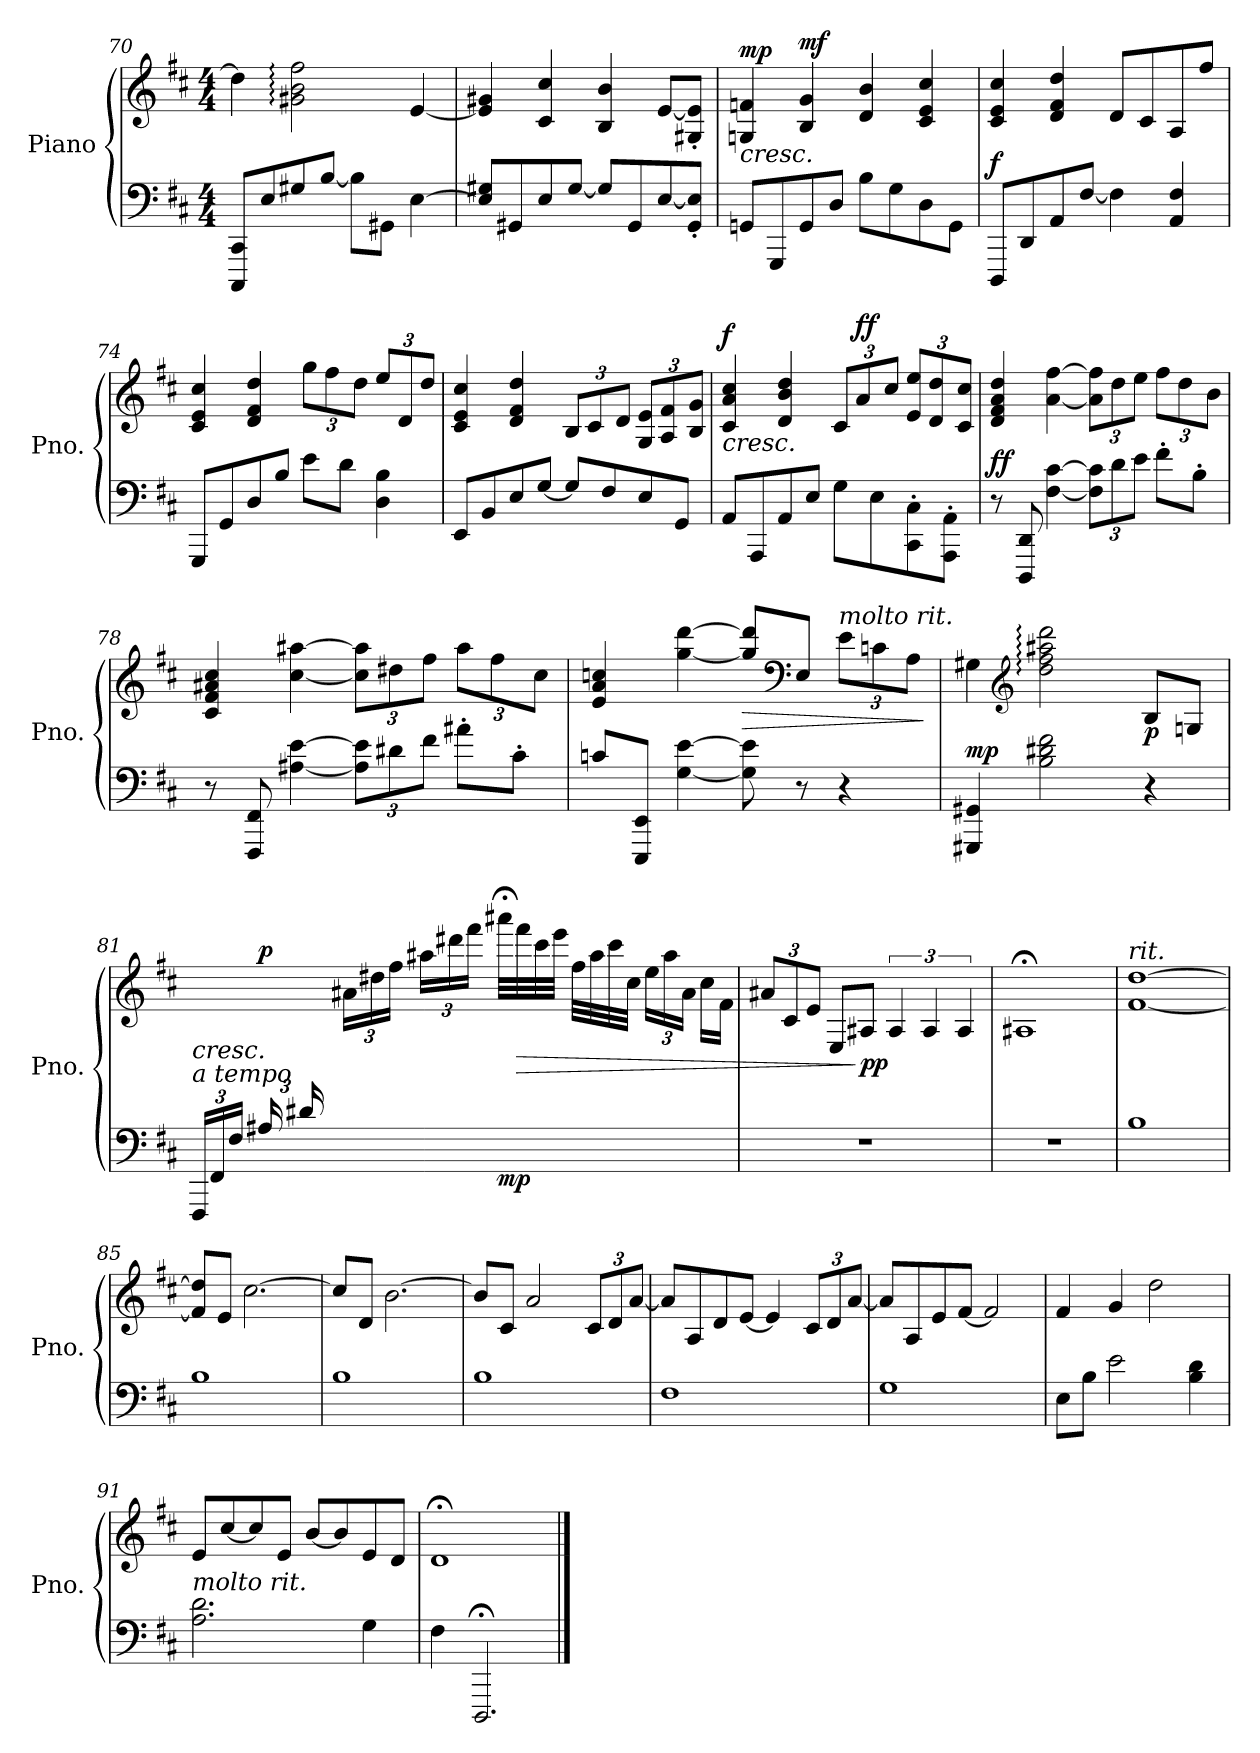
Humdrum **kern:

**kern	**kern	**dynam
*part1	*part1	*part1
*staff2	*staff1	*staff1/2
*I"Piano	*	*
*I'Pno.	*	*
*clefF4	*clefG2	*
*k[f#c#]	*k[f#c#]	*
*M4/4	*M4/4	*
=70	=70	=70
8CCC#/ 8CC#/L	4dd#\]	.
8E/	.	.
8G#X/	2g#X\: 2b\: 2ff#\:	.
[8B/J	.	.
8B\L]	.	.
8GG#X\J	.	.
[4E\	[4e/	.
=71	=71	=71
8E/] 8G#X/L	4e/] 4g#X/	.
8GG#X/	.	.
8E/	4c#/ 4cc#/	.
[8G#/J	.	.
8G#/L]	4B/ 4b/	.
8GG#/	.	.
[8E/	[8e/L	.
8GG#/' 8E/]'J	8G#X/' 8e/]'J	.
!!LO:LB:g=z
=72	=72	=72
!	!	!LO:HP:b
!	!	!LO:DY:n=1:a
8GGn/L	4Gn/ 4fn/	< mp
8GGG/	.	.
!	!	!LO:DY:n=2:a
8GG/	4B/ 4g/	mf
8D/J	.	.
8B\L	4d/ 4b/	.
8G\	.	.
8D\	4c#/ 4e/ 4cc#/	.
8GG\J	.	.
.	.	[
=73	=73	=73
!	!	!LO:DY:a=2
8DDD/L	4c#/ 4e/ 4cc#/	f
8DD/	.	.
8AA/	4d/ 4f#/ 4dd/	.
[8F#/J	.	.
4F#\]	8d/L	.
.	8c#/	.
4AA/ 4F#/	8A/	.
.	8ff#/J	.
=74	=74	=74
8GGG/L	4c#/ 4e/ 4cc#/	.
8GG/	.	.
8D/	4d/ 4f#/ 4dd/	.
8B/J	.	.
*	*Xbrackettup	*
8e\L	12gg\L	.
.	12ff#\	.
8d\J	.	.
.	12dd\J	.
4D\ 4B\	12ee/L	.
.	12d/	.
.	12dd/J	.
=75	=75	=75
8EE/L	4c#/ 4e/ 4cc#/	.
8BB/	.	.
8E/	4d/ 4f#/ 4dd/	.
[8G/J	.	.
8G/L]	12B/L	.
.	12c#/	.
8F#/	.	.
.	12d/J	.
8E/	12G/ 12e/L	.
.	12A/ 12f#/	.
8GG/J	.	.
.	12B/ 12g/J	.
!!LO:LB:g=z
=76	=76	=76
!	!	!LO:HP:b
!	!	!LO:DY:n=1:a
8AA/L	4c#/ 4a/ 4cc#/	< f
8AAA/	.	.
8AA/	4d/ 4b/ 4dd/	.
8E/J	.	.
8G\L	12c#/L	.
!	!	!LO:DY:n=2:a
.	12a/	ff
8E\	.	.
.	12cc#/J	.
8CC#\' 8C#\'	12e/ 12ee/L	.
.	12d/ 12dd/	.
8AAA\' 8AA\'J	.	.
.	12c#/ 12cc#/J	.
.	.	[
=77	=77	=77
!	!	!LO:DY:a=2
8r	4d/ 4f#/ 4a/ 4dd/	ff
8DDD/ 8DD/	.	.
[4F#\ [4c#\	[4a\ [4ff#\	.
*Xbrackettup	*	*
12F#\] 12c#\]L	12a\] 12ff#\]L	.
12d\	12dd\	.
12e\J	12ee\J	.
8f#'\L	12ff#\L	.
.	12dd\	.
8B'\J	.	.
.	12b\J	.
=78	=78	=78
8r	4c#/ 4f#/ 4a#X/ 4cc#/	.
8FFF#/ 8FF#/	.	.
[4A#X\ [4e\	[4cc#\ [4aa#X\	.
12A#\] 12e\]L	12cc#\] 12aa#\]L	.
12d#X\	12dd#X\	.
12f#\J	12ff#\J	.
8a#X'\L	12aa#\L	.
.	12ff#\	.
8c#'\J	.	.
.	12cc#\J	.
!!LO:PB:g=z
=79	=79	=79
8cn/L	4e/ 4a/ 4ccn/	.
8EEE/ 8EE/J	.	.
[4G\ [4e\	[4gg\ [4ddd\	.
!	!	!LO:HP:b
8G\] 8e\]	8gg/] 8ddd/]L	>
*	*clefF4	*
8r	8E/J	.
*	*MM68	*
!	!LO:TX:a:i:t=molto rit.	!
4r	12e\L	.
.	12cn\	.
.	12A\J	.
.	.	]
=80	=80	=80
*	*MM65	*
!	!	!LO:DY:a=2
4GGG#X/ 4GG#X/	4G#X\	mp
*	*clefG2	*
*	*MM55	*
2B\ 2d#X\ 2f#\	2dd\: 2ff#\: 2aa#X\: 2ddd\:	.
!	!	!LO:DY:b
4r	8B/L	p
.	8Gn/J	.
!!LO:LB:g=z
=81	=81	=81
*	*MM72	*
*^	*	*
!LO:TX:a:i:t=a tempo	!	!	!
!	!	!	!LO:HP:b
8ryy	24FFF#/LL	8ryy	<
.	24FF#/	.	.
.	24F#/JJ	.	.
!	!	!	!LO:DY:a
24A#X/LL	8ryy	12ryy	p
24d#X/	.	.	.
24%19ryy	.	24f#\JJ	.
.	4ryy	24a#X\LL	.
.	.	24dd#X\	.
.	.	24ff#\JJ	.
.	.	24aa#X\LL	.
.	.	24ddd#X\	.
.	.	24fff#\JJ	.
*	*	*MM20	*
!	!	!	!LO:DY:n=1:b=2
.	2ryy	32aaa#X;<\LLL	[ mp
*	*	*MM72	*
!	!	!	!LO:HP:b
.	.	32fff#\	>
.	.	32ccc#\	.
.	.	32eee\JJJ	.
.	.	32ff#\LLL	.
.	.	32aa#\	.
.	.	32ccc#\	.
.	.	32cc#\JJJ	.
.	.	24ee\LL	.
.	.	24aa#\	.
.	.	24a#\JJ	.
.	.	16cc#\LL	.
.	.	16f#\JJ	.
*v	*v	*	*
=82	=82	=82
1r	12a#X/L	.
.	12c#/	.
.	12e/J	.
.	8E/L	.
!	!	!LO:DY:n=1:b
.	8A#X/J	] pp
*	*brackettup	*
.	6A#/	.
.	6A#/	.
.	6A#/	.
=83	=83	=83
*	*MM60	*
1r	1A#X;<	.
!!LO:LB:g=z
=84	=84	=84
*	*MM68	*
!	!LO:TX:a:i:t=rit.	!
1B	[1f# [1dd	.
=85	=85	=85
1B	8f#/] 8dd/]L	.
.	8e/J	.
.	[2.cc#\	.
=86	=86	=86
1B	8cc#/L]	.
.	8d/J	.
.	[2.b\	.
=87	=87	=87
1B	8b/L]	.
.	8c#/J	.
.	2a/	.
*	*Xbrackettup	*
*	*MM64	*
.	12c#/L	.
.	12d/	.
.	[12a/J	.
=88	=88	=88
1F#	8a/L]	.
.	8A/	.
.	8d/	.
.	[8e/J	.
.	4e/]	.
.	12c#/L	.
.	12d/	.
.	[12a/J	.
!!LO:LB:g=z
=89	=89	=89
1G	8a/L]	.
.	8A/	.
.	8e/	.
.	[8f#/J	.
.	2f#/]	.
=90	=90	=90
*	*MM60	*
8E\L	4f#/	.
8B\J	.	.
2e\	4g/	.
.	2dd\	.
4B\ 4d\	.	.
=91	=91	=91
*	*MM57	*
!LO:TX:a:i:t=molto rit.	!	!
2.A\ 2.d\	8e/L	.
.	[8cc#/	.
.	8cc#/]	.
*	*MM53	*
.	8e/J	.
.	[8b/L	.
.	8b/]	.
*	*MM45	*
4G\	8e/	.
*	*MM37	*
.	8d/J	.
=92	=92	=92
4F#\	1d;<	.
2.DDD;</	.	.
==	==	==
*-	*-	*-
